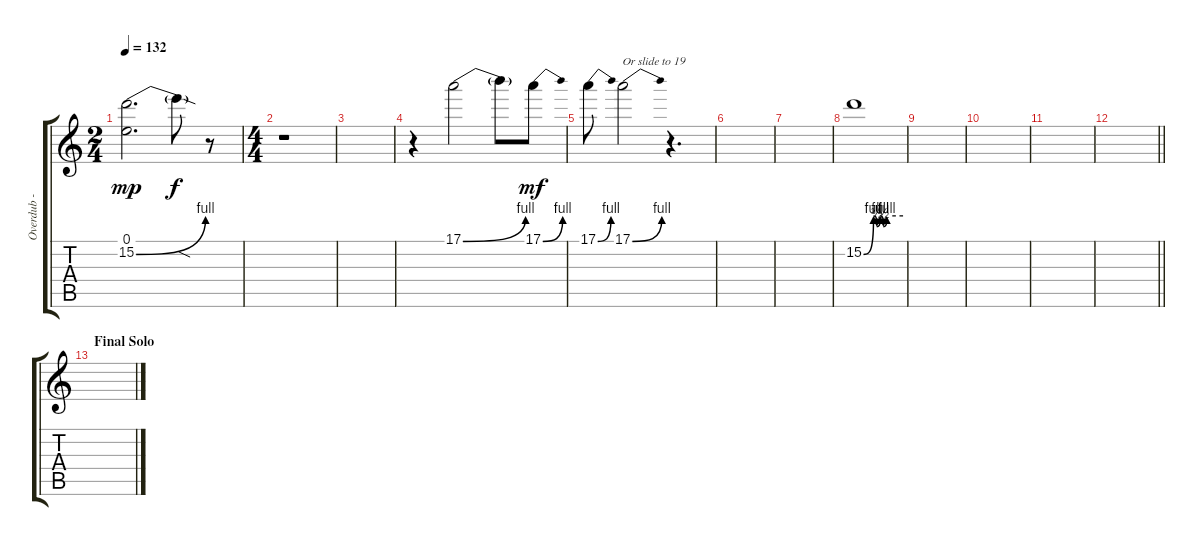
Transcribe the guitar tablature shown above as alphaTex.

\track ("Overdub - Solo" "Overdub - ") {instrument distortionguitar}
\staff {score tabs}
\tuning (E4 B3 G3 D3 A2 E2) {hide}
\ts (2 4)
\tempo 132
\clef g2
\ks c
(0.1 15.2{be (bend 0 0 60 4)}).2{d dy mp} 15.2{sod t}.8{dy f} r.8 |
\ts (4 4)
r.1 |
|
r.4 17.1{be (bend 0 0 60 4)}.2 17.1{t}.8 17.1{be (bend 0 0 60 4)}.8{dy mf} |
17.1{be (bend 0 0 60 4)}.8 17.1{be (bend 0 0 60 4)}.2{txt "Or slide to 19"} r.4{d} |
|
|
15.2{be (custom 0 0 15 4 20 2 25 4 30 2 35 4 60 4)}.1 |
|
|
|
\barLineRight lightlight
|
\section ("" "Final Solo")
